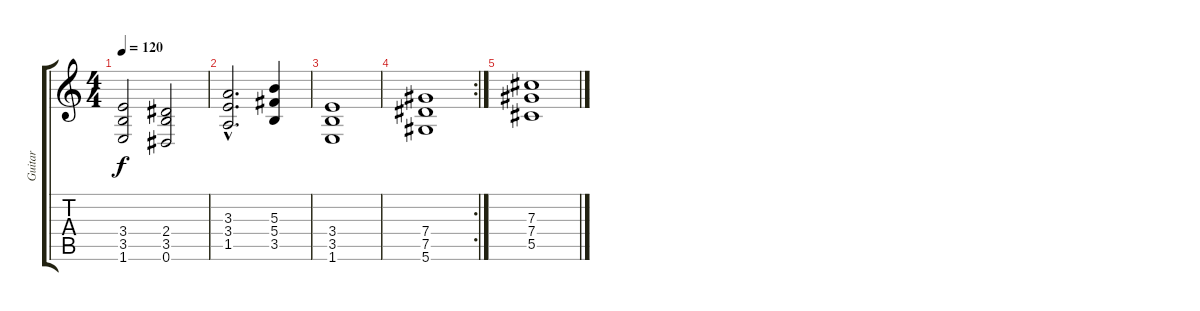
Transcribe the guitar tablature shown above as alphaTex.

\track ("Guitar" "Guitar") {instrument distortionguitar}
\staff {score tabs}
\tuning (Eb4 Bb3 Gb3 Db3 Ab2 Eb2) {hide}
\ts (4 4)
\tempo 120
\clef g2
\ks c
(3.4 3.5 1.6).2{dy f} (2.4 3.5 0.6).2 |
(3.3{hac} 3.4{hac} 1.5{hac}).2{d} (5.3 5.4 3.5).4 |
(3.4 3.5 1.6).1 |
\rc 2
(7.4 7.5 5.6).1 |
(7.3 7.4 5.5).1{volume 0}
